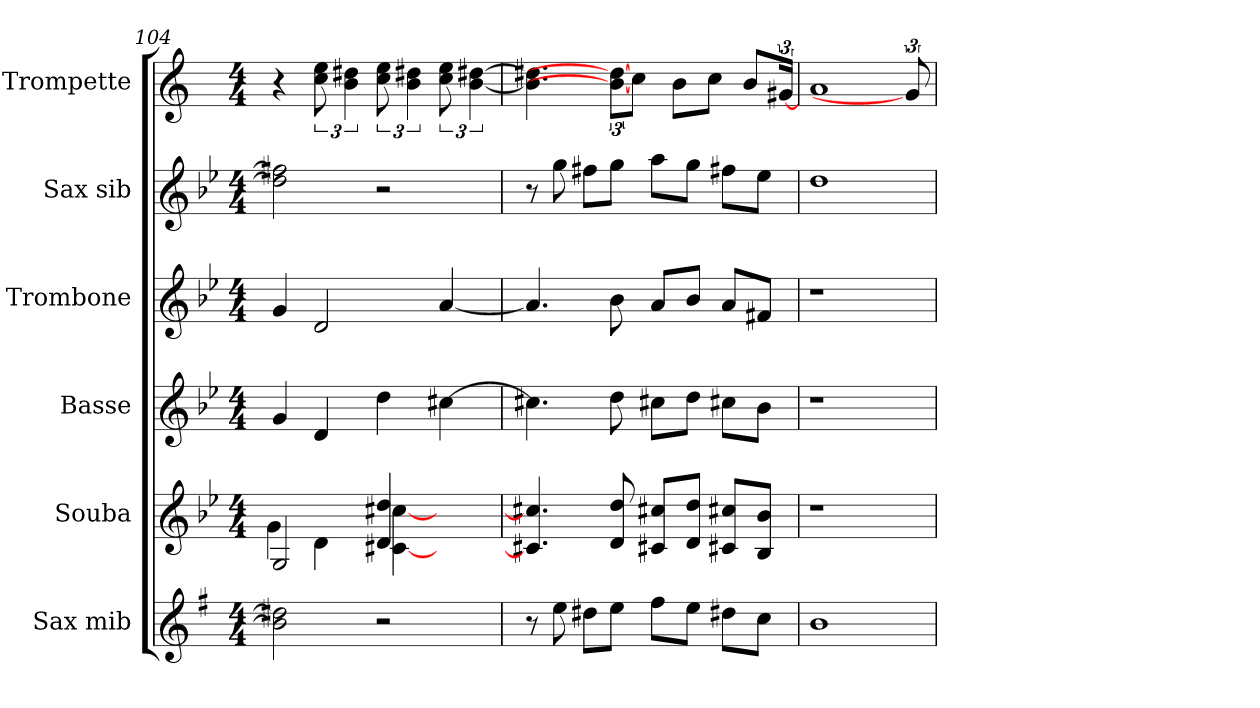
**kern	**kern	**kern	**kern	**kern	**kern
*part6	*part5	*part4	*part3	*part2	*part1
*staff6	*staff5	*staff4	*staff3	*staff2	*staff1
*I"Sax mib	*I"Souba	*I"Basse	*I"Trombone	*I"Sax sib	*I"Trompette
*I'Sax mib	*I'Souba	*I'Basse	*I'Trombone	*I'Sax sib	*I'Trompette
*clefG2	*clefG2	*clefG2	*clefG2	*clefG2	*clefG2
*ITrd5c9	*ITrd15c26	*ITrd8c14	*ITrd8c14	*ITrd8c14	*ITrd1c2
*k[b-e-]	*k[b-e-]	*k[b-e-]	*k[b-e-]	*k[b-e-]	*k[b-e-]
*M4/4	*M4/4	*M4/4	*M4/4	*M4/4	*M4/4
=104	=104	=104	=104	=104	=104
*	*^	*	*	*	*
2d] 2f#X]	2GGG	4GG	4G	4G	2d] 2f#X]	4r
.	.	4DD	4D	2D	.	12b- 12dd
.	.	.	.	.	.	6a 6cc#X
2r	4DD 4D	[4CC#X [4C#X	4d	.	2r	12b- 12dd
.	.	.	.	.	.	6a 6cc#X
.	4ryy	4ryy	[4c#X	[4A	.	12b- 12dd
.	.	.	.	.	.	[6a [6cc#X
*	*v	*v	*	*	*	*
=105	=105	=105	=105	=105	=105
8r	4.CC#X] 4.C#X]	4.c#X]	4.A]	8r	4.a] 4.cc#X]
8g	.	.	.	8g	.
8f#XL	.	.	.	8f#XL	.
8gJ	8DD 8D	8d	8B-	8gJ	12a_\ 12cc#_\L
.	.	.	.	.	8b-\J
8aL	8CC#X 8C#XL	8c#XL	8AL	8aL	.
.	.	.	.	.	8a\L
8gJ	8DD 8DJ	8dJ	8B-J	8gJ	.
.	.	.	.	.	8b-\J
8f#XL	8CC#X 8C#XL	8c#XL	8AL	8f#XL	.
.	.	.	.	.	8a/L
8e-J	8BBB- 8BB-J	8B-J	8F#XJ	8e-J	.
.	.	.	.	.	[24f#X/Jk
=106	=106	=106	=106	=106	=106
1d	1r	1r	1r	1d	1g
12ryy	12ryy	12ryy	12ryy	12ryy	12f#]
=	=	=	=	=	=
*-	*-	*-	*-	*-	*-
